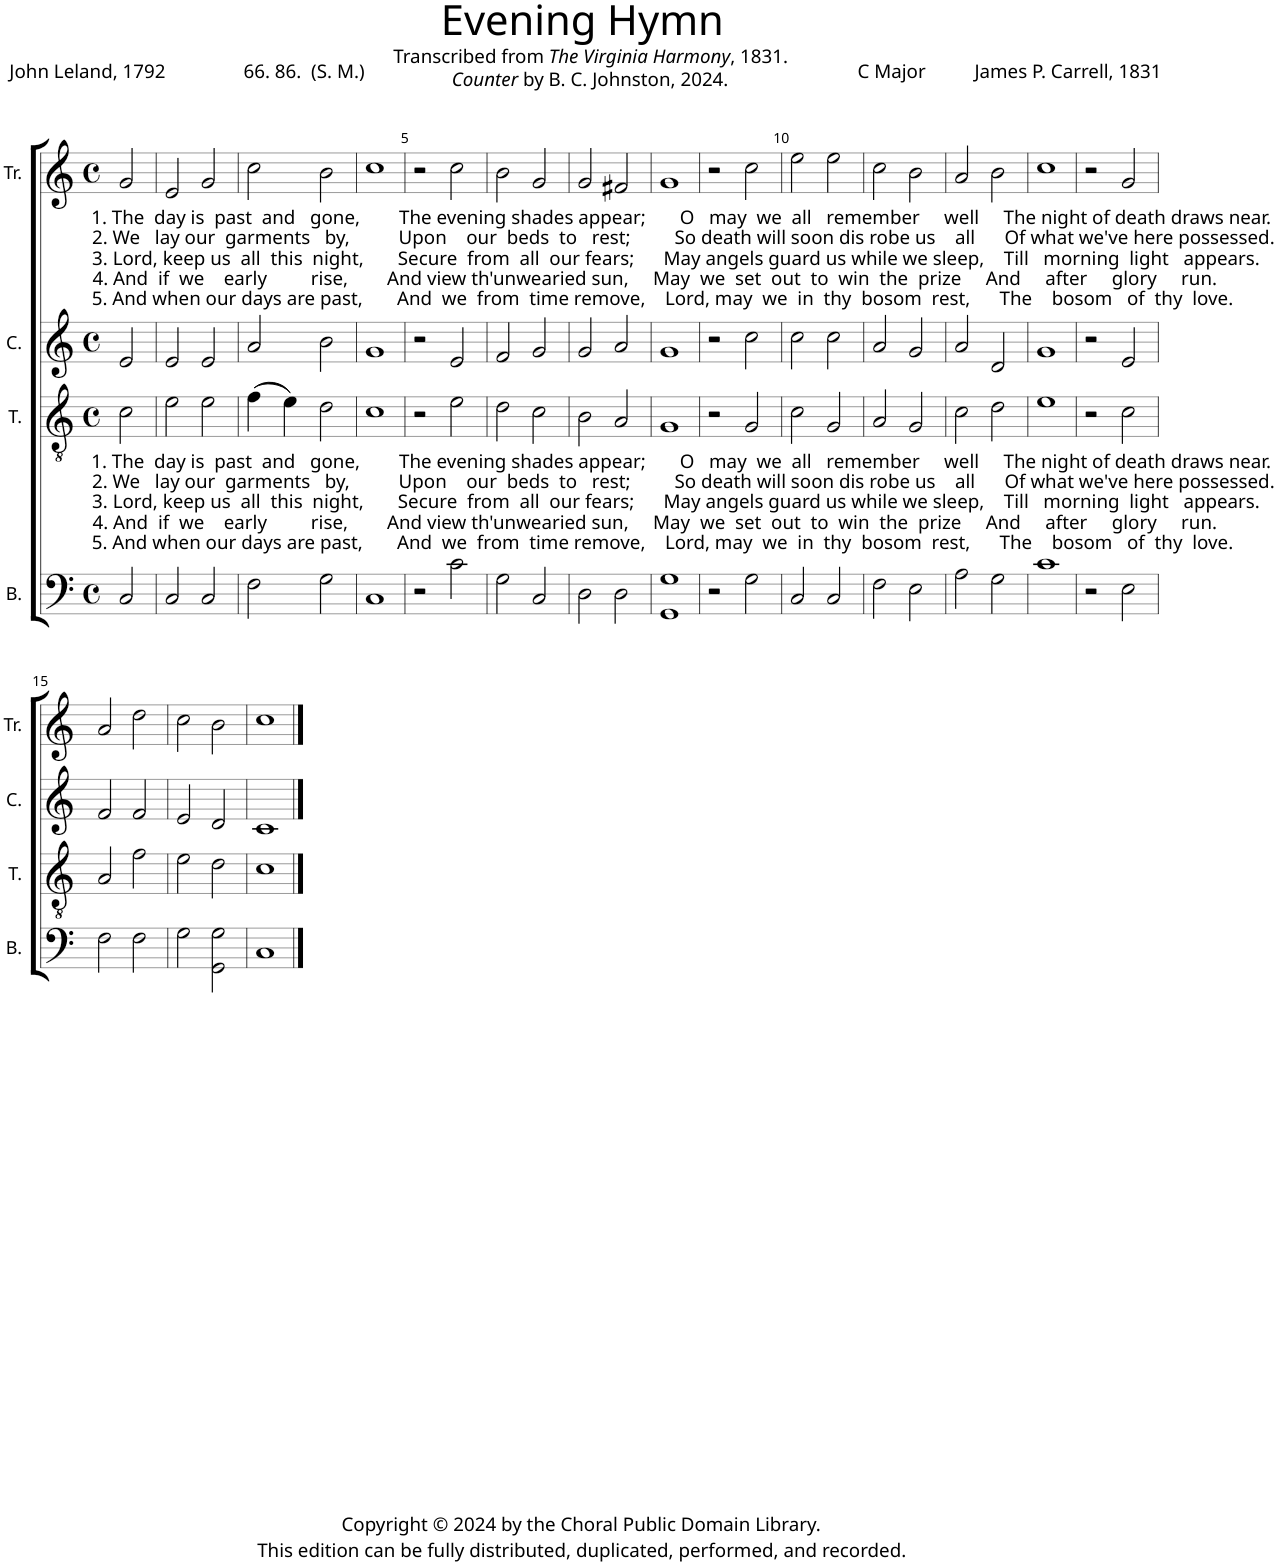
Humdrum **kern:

**kern	**kern	**kern	**kern
*part4	*part3	*part2	*part1
*staff4	*staff3	*staff2	*staff1
*I"B.	*I"T.	*I"C.	*I"Tr.
*I'B.	*I'T.	*I'C.	*I'Tr.
*clefF4	*clefGv2	*clefG2	*clefG2
*k[]	*k[]	*k[]	*k[]
*M4/4	*M4/4	*M4/4	*M4/4
*met(c)	*met(c)	*met(c)	*met(c)
=1	=1	=1	=1
!	!	!	!LO:TX:b:t=1. The  day is  past  and   gone,        The evening shades appear;       O   may  we  all   remember     well     The night of death draws near.
!	!	!	!LO:TX:b:t=2. We   lay our  garments   by,          Upon    our  beds  to   rest;         So death will soon dis robe us    all      Of what we've here possessed.
!	!	!	!LO:TX:b:t=3. Lord, keep us  all  this  night,       Secure  from  all  our fears;      May angels guard us while we sleep,    Till   morning  light   appears.
!	!	!	!LO:TX:b:t=4. And  if  we    early         rise,        And view th'unwearied sun,     May  we  set  out  to  win  the  prize     And     after     glory     run.
!	!	!	!LO:TX:b:t=5. And when our days are past,       And  we  from  time remove,    Lord, may  we  in  thy  bosom  rest,      The    bosom   of  thy  love.
!	!LO:TX:b:t=1. The  day is  past  and   gone,        The evening shades appear;       O   may  we  all   remember     well     The night of death draws near.	!	!
!	!LO:TX:b:t=2. We   lay our  garments   by,          Upon    our  beds  to   rest;         So death will soon dis robe us    all      Of what we've here possessed.	!	!
!	!LO:TX:b:t=3. Lord, keep us  all  this  night,       Secure  from  all  our fears;      May angels guard us while we sleep,    Till   morning  light   appears.	!	!
!	!LO:TX:b:t=4. And  if  we    early         rise,        And view th'unwearied sun,     May  we  set  out  to  win  the  prize     And     after     glory     run.	!	!
!	!LO:TX:b:t=5. And when our days are past,       And  we  from  time remove,    Lord, may  we  in  thy  bosom  rest,      The    bosom   of  thy  love.	!	!
2C/	2c\	2e/	2g/
=2	=2	=2	=2
2C/	2e\	2e/	2e/
2C/	2e\	2e/	2g/
=3	=3	=3	=3
2F\	(4f\	2a/	2cc\
.	4e\)	.	.
2G\	2d\	2b\	2b\
=4	=4	=4	=4
1C	1c	1g	1cc
=5	=5	=5	=5
2r	2r	2r	2r
2c\	2e\	2e/	2cc\
=6	=6	=6	=6
2G\	2d\	2f/	2b\
2C/	2c\	2g/	2g/
=7	=7	=7	=7
2D\	2B\	2g/	2g/
2D\	2A/	2a/	2f#X/
=8	=8	=8	=8
1GG 1G	1G	1g	1g
=9	=9	=9	=9
2r	2r	2r	2r
2G\	2G/	2cc\	2cc\
=10	=10	=10	=10
2C/	2c\	2cc\	2ee\
2C/	2G/	2cc\	2ee\
=11	=11	=11	=11
2F\	2A/	2a/	2cc\
2E\	2G/	2g/	2b\
=12	=12	=12	=12
2A\	2c\	2a/	2a/
2G\	2d\	2d/	2b\
=13	=13	=13	=13
1c	1e	1g	1cc
=14	=14	=14	=14
2r	2r	2r	2r
2E\	2c\	2e/	2g/
!!LO:LB:g=z
=15	=15	=15	=15
2F\	2A/	2f/	2a/
2F\	2f\	2f/	2dd\
=16	=16	=16	=16
2G\	2e\	2e/	2cc\
2GG\ 2G\	2d\	2d/	2b\
=17	=17	=17	=17
1C	1c	1c	1cc
==	==	==	==
*-	*-	*-	*-
